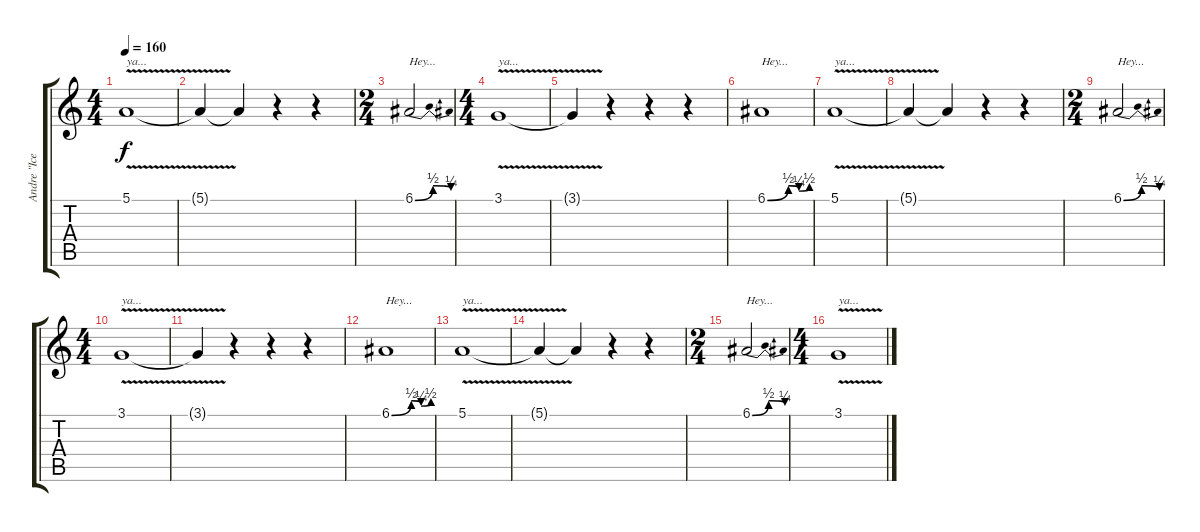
\track ("Andre \"Ice Cold\" 3000(Voice)" "Andre \"Ice") {instrument tenorsax}
\staff {score tabs}
\tuning (E4 B3 G3 D3 A2 E2) {hide}
\ts (4 4)
\tempo 160
\clef g2
\ks c
5.1{v}.1{txt "ya..." dy f} |
5.1{t}.4 5.1{t}.4 r.4 r.4 |
\ts (2 4)
6.1{be (bendrelease 0 0 30 2 30 2 60 1)}.2{txt "Hey..."} |
\ts (4 4)
3.1{v}.1{txt "ya..."} |
3.1{t}.4 r.4 r.4 r.4 |
6.1{be (custom 0 0 30 2 45 1 60 2)}.1{txt "Hey..." volume 10} |
5.1{v}.1{txt "ya..."} |
5.1{t}.4 5.1{t}.4 r.4 r.4 |
\ts (2 4)
6.1{be (bendrelease 0 0 30 2 30 2 60 1)}.2{txt "Hey..."} |
\ts (4 4)
3.1{v}.1{txt "ya..."} |
3.1{t}.4 r.4 r.4 r.4 |
6.1{be (custom 0 0 30 2 45 1 60 2)}.1{txt "Hey..." volume 10} |
5.1{v}.1{txt "ya..."} |
5.1{t}.4 5.1{t}.4 r.4 r.4 |
\ts (2 4)
6.1{be (bendrelease 0 0 30 2 30 2 60 1)}.2{txt "Hey..."} |
\ts (4 4)
3.1{v}.1{txt "ya..."}
